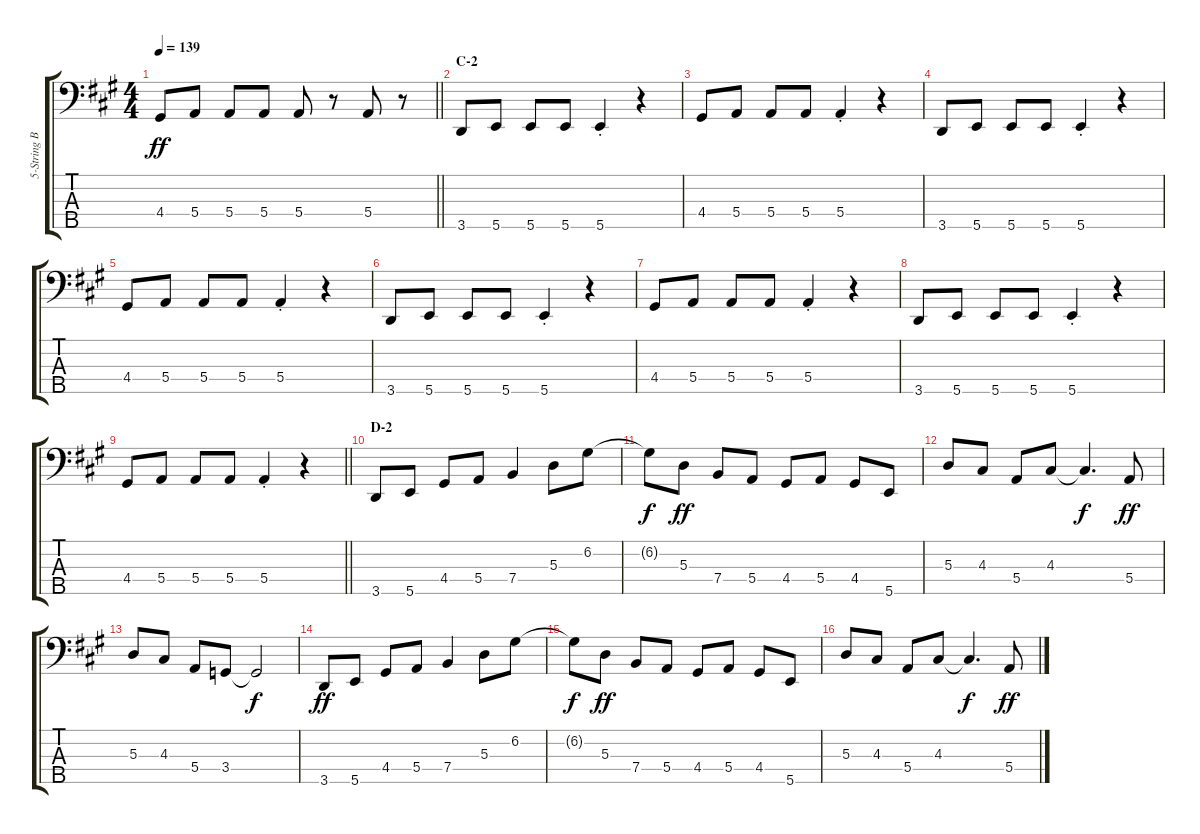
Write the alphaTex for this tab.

\track ("5-String Bass" "5-String B") {instrument electricbassfinger}
\staff {score tabs}
\tuning (G2 D2 A1 E1 B0) {hide}
\ts (4 4)
\tempo 139
\clef f4
\barLineRight lightlight
\ks a
4.4.8{dy ff} 5.4.8 5.4.8 5.4.8 5.4.8 r.8 5.4.8 r.8 |
\section ("" "C-2")
3.5.8 5.5.8 5.5.8 5.5.8 5.5{st}.4 r.4 |
4.4.8 5.4.8 5.4.8 5.4.8 5.4{st}.4 r.4 |
3.5.8 5.5.8 5.5.8 5.5.8 5.5{st}.4 r.4 |
4.4.8 5.4.8 5.4.8 5.4.8 5.4{st}.4 r.4 |
3.5.8 5.5.8 5.5.8 5.5.8 5.5{st}.4 r.4 |
4.4.8 5.4.8 5.4.8 5.4.8 5.4{st}.4 r.4 |
3.5.8 5.5.8 5.5.8 5.5.8 5.5{st}.4 r.4 |
\barLineRight lightlight
4.4.8 5.4.8 5.4.8 5.4.8 5.4{st}.4 r.4 |
\section ("" "D-2")
3.5.8 5.5.8 4.4.8 5.4.8 7.4.4 5.3.8 6.2.8 |
6.2{t}.8{dy f} 5.3.8{dy ff} 7.4.8 5.4.8 4.4.8 5.4.8 4.4.8 5.5.8 |
5.3.8 4.3.8 5.4.8 4.3.8 4.3{t}.4{d dy f} 5.4.8{dy ff} |
5.3.8 4.3.8 5.4.8 3.4.8 3.4{t}.2{dy f} |
3.5.8{dy ff} 5.5.8 4.4.8 5.4.8 7.4.4 5.3.8 6.2.8 |
6.2{t}.8{dy f} 5.3.8{dy ff} 7.4.8 5.4.8 4.4.8 5.4.8 4.4.8 5.5.8 |
5.3.8 4.3.8 5.4.8 4.3.8 4.3{t}.4{d dy f} 5.4.8{dy ff}
